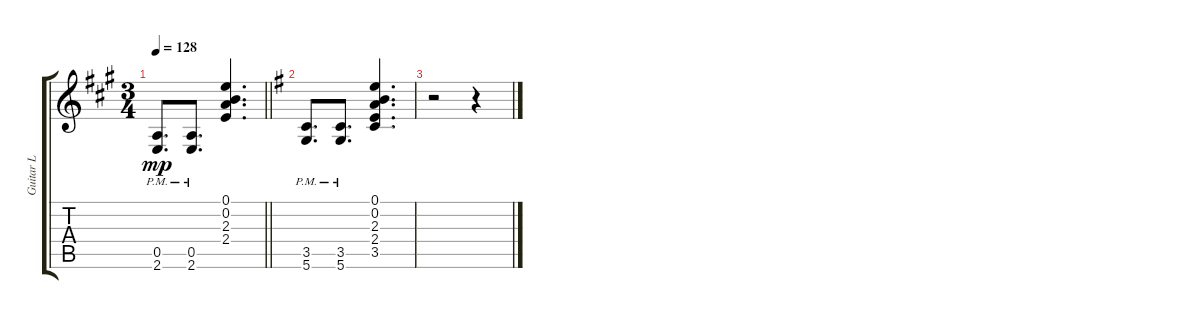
\track ("Guitar L" "Guitar L") {instrument distortionguitar}
\staff {score tabs}
\tuning (E4 B3 G3 D3 A2 D2) {hide}
\ts (3 4)
\tempo 128
\clef g2
\barLineRight lightlight
\ks a
(0.5{pm} 2.6{pm}).8{d dy mp} (0.5{pm} 2.6{pm}).8{d} (0.1 0.2 2.3 2.4).4{d} |
\ks g
(3.5{pm} 5.6{pm}).8{d} (3.5{pm} 5.6{pm}).8{d} (0.1 0.2 2.3 2.4 3.5).4{d} |
r.2 r.4
